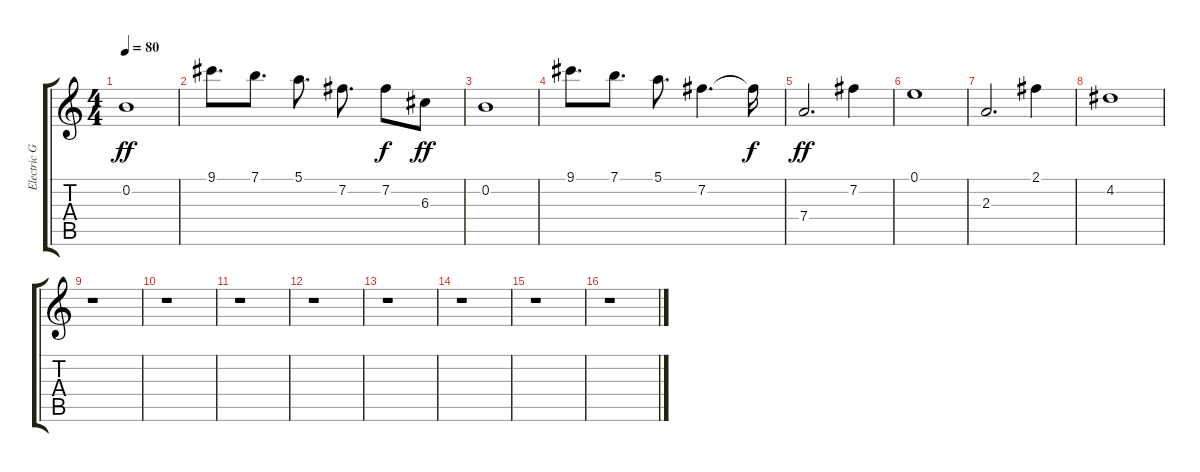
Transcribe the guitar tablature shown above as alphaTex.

\track ("Electric Guitar" "Electric G") {instrument electricguitarjazz}
\staff {score tabs}
\tuning (E4 B3 G3 D3 A2 E2) {hide}
\ts (4 4)
\tempo 80
\clef g2
\ks c
0.2.1{dy ff} |
9.1.8{d} 7.1.8{d} 5.1.8{d} 7.2.8{d} 7.2.8{dy f} 6.3.8{dy ff} |
0.2.1 |
9.1.8{d} 7.1.8{d} 5.1.8{d} 7.2.4{d} 7.2{t}.16{dy f} |
7.4.2{d dy ff volume 15 balance 12} 7.2.4 |
0.1.1 |
2.3.2{d} 2.1.4 |
4.2.1 |
r.1 |
r.1 |
r.1 |
r.1 |
r.1 |
r.1 |
r.1 |
r.1
